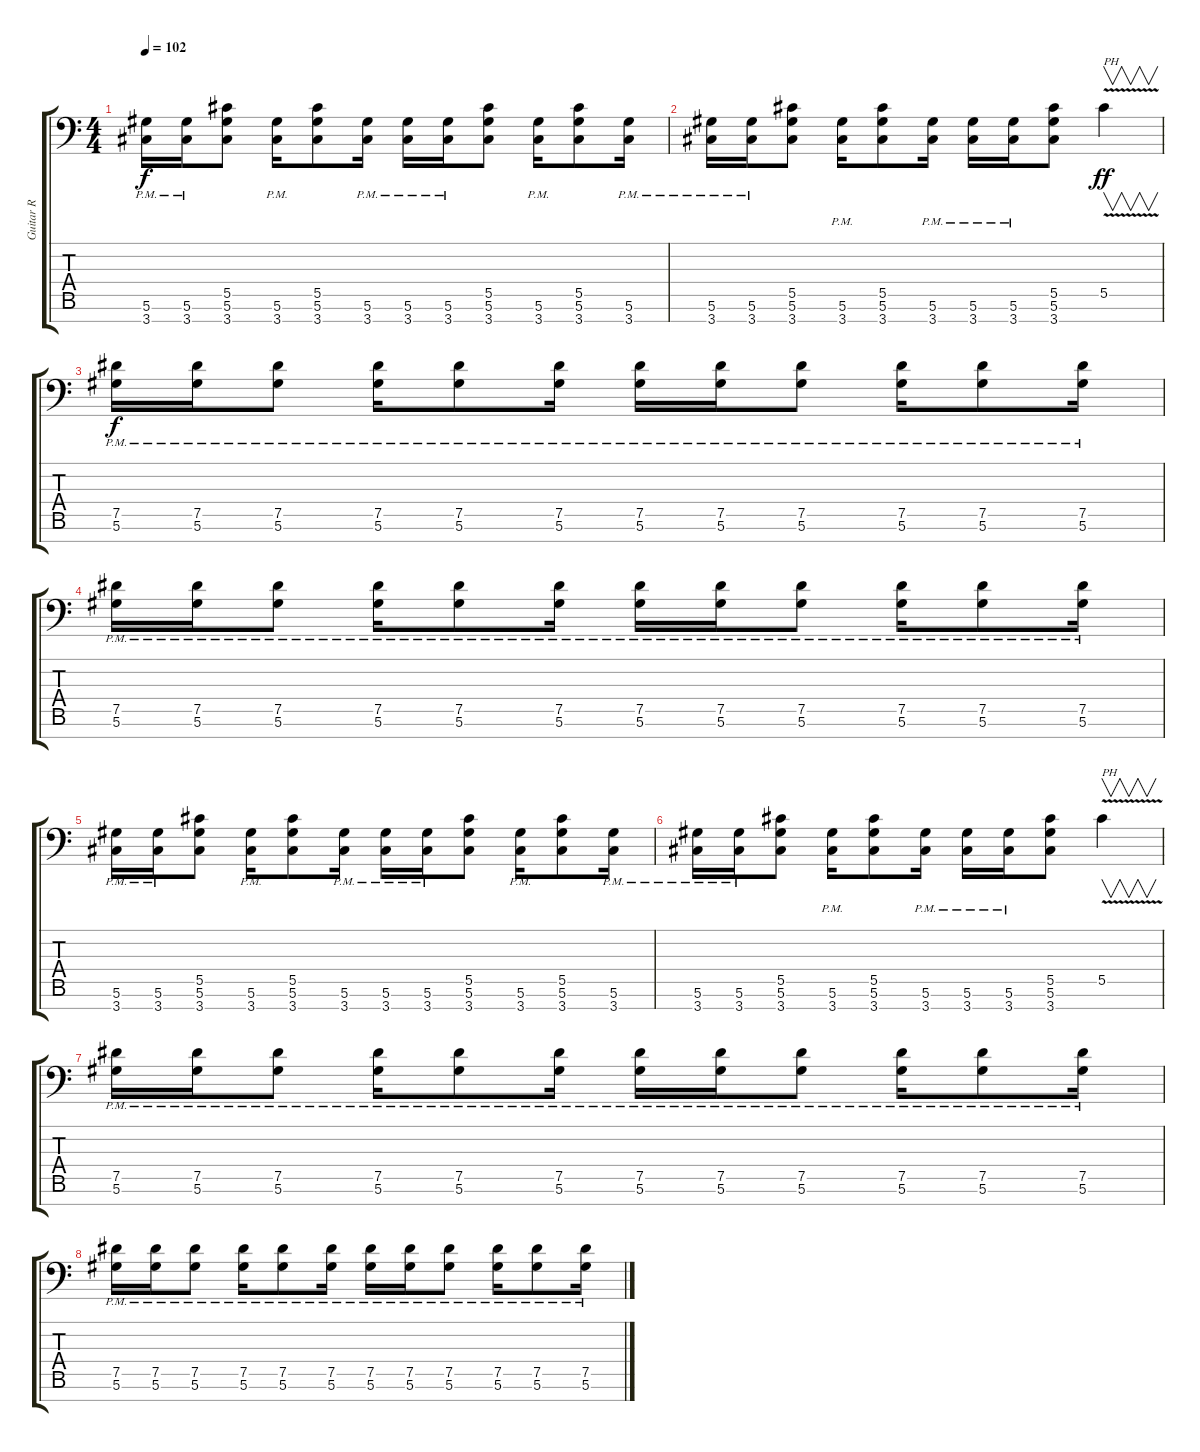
\track ("Guitar R" "Guitar R") {instrument distortionguitar}
\staff {score tabs}
\tuning (Eb4 Bb3 Gb3 Db3 Ab2 Eb2 Bb1) {hide}
\ts (4 4)
\tempo 102
\clef f4
\ks c
(5.6{pm} 3.7{pm}).16{dy f} (5.6{pm} 3.7{pm}).16 (5.5 5.6 3.7).8 (5.6{pm} 3.7{pm}).16 (5.5 5.6 3.7).8 (5.6{pm} 3.7{pm}).16 (5.6{pm} 3.7{pm}).16 (5.6{pm} 3.7{pm}).16 (5.5 5.6 3.7).8 (5.6{pm} 3.7{pm}).16 (5.5 5.6 3.7).8 (5.6{pm} 3.7{pm}).16 |
(5.6{pm} 3.7{pm}).16 (5.6{pm} 3.7{pm}).16 (5.5 5.6 3.7).8 (5.6{pm} 3.7{pm}).16 (5.5 5.6 3.7).8 (5.6{pm} 3.7{pm}).16 (5.6{pm} 3.7{pm}).16 (5.6{pm} 3.7{pm}).16 (5.5 5.6 3.7).8 5.5{v}.4{v txt "PH" dy ff instrument guitarharmonics} |
(7.5{pm} 5.6{pm}).16{dy f instrument distortionguitar} (7.5{pm} 5.6{pm}).16 (7.5{pm} 5.6{pm}).8 (7.5{pm} 5.6{pm}).16 (7.5{pm} 5.6{pm}).8 (7.5{pm} 5.6{pm}).16 (7.5{pm} 5.6{pm}).16 (7.5{pm} 5.6{pm}).16 (7.5{pm} 5.6{pm}).8 (7.5{pm} 5.6{pm}).16 (7.5{pm} 5.6{pm}).8 (7.5{pm} 5.6{pm}).16 |
(7.5{pm} 5.6{pm}).16 (7.5{pm} 5.6{pm}).16 (7.5{pm} 5.6{pm}).8 (7.5{pm} 5.6{pm}).16 (7.5{pm} 5.6{pm}).8 (7.5{pm} 5.6{pm}).16 (7.5{pm} 5.6{pm}).16 (7.5{pm} 5.6{pm}).16 (7.5{pm} 5.6{pm}).8 (7.5{pm} 5.6{pm}).16 (7.5{pm} 5.6{pm}).8 (7.5{pm} 5.6{pm}).16 |
(5.6{pm} 3.7{pm}).16 (5.6{pm} 3.7{pm}).16 (5.5 5.6 3.7).8 (5.6{pm} 3.7{pm}).16 (5.5 5.6 3.7).8 (5.6{pm} 3.7{pm}).16 (5.6{pm} 3.7{pm}).16 (5.6{pm} 3.7{pm}).16 (5.5 5.6 3.7).8 (5.6{pm} 3.7{pm}).16 (5.5 5.6 3.7).8 (5.6{pm} 3.7{pm}).16 |
(5.6{pm} 3.7{pm}).16 (5.6{pm} 3.7{pm}).16 (5.5 5.6 3.7).8 (5.6{pm} 3.7{pm}).16 (5.5 5.6 3.7).8 (5.6{pm} 3.7{pm}).16 (5.6{pm} 3.7{pm}).16 (5.6{pm} 3.7{pm}).16 (5.5 5.6 3.7).8 5.5{v}.4{v txt "PH" instrument guitarharmonics} |
(7.5{pm} 5.6{pm}).16{instrument distortionguitar} (7.5{pm} 5.6{pm}).16 (7.5{pm} 5.6{pm}).8 (7.5{pm} 5.6{pm}).16 (7.5{pm} 5.6{pm}).8 (7.5{pm} 5.6{pm}).16 (7.5{pm} 5.6{pm}).16 (7.5{pm} 5.6{pm}).16 (7.5{pm} 5.6{pm}).8 (7.5{pm} 5.6{pm}).16 (7.5{pm} 5.6{pm}).8 (7.5{pm} 5.6{pm}).16 |
(7.5{pm} 5.6{pm}).16 (7.5{pm} 5.6{pm}).16 (7.5{pm} 5.6{pm}).8 (7.5{pm} 5.6{pm}).16 (7.5{pm} 5.6{pm}).8 (7.5{pm} 5.6{pm}).16 (7.5{pm} 5.6{pm}).16 (7.5{pm} 5.6{pm}).16 (7.5{pm} 5.6{pm}).8 (7.5{pm} 5.6{pm}).16 (7.5{pm} 5.6{pm}).8 (7.5{pm} 5.6{pm}).16
